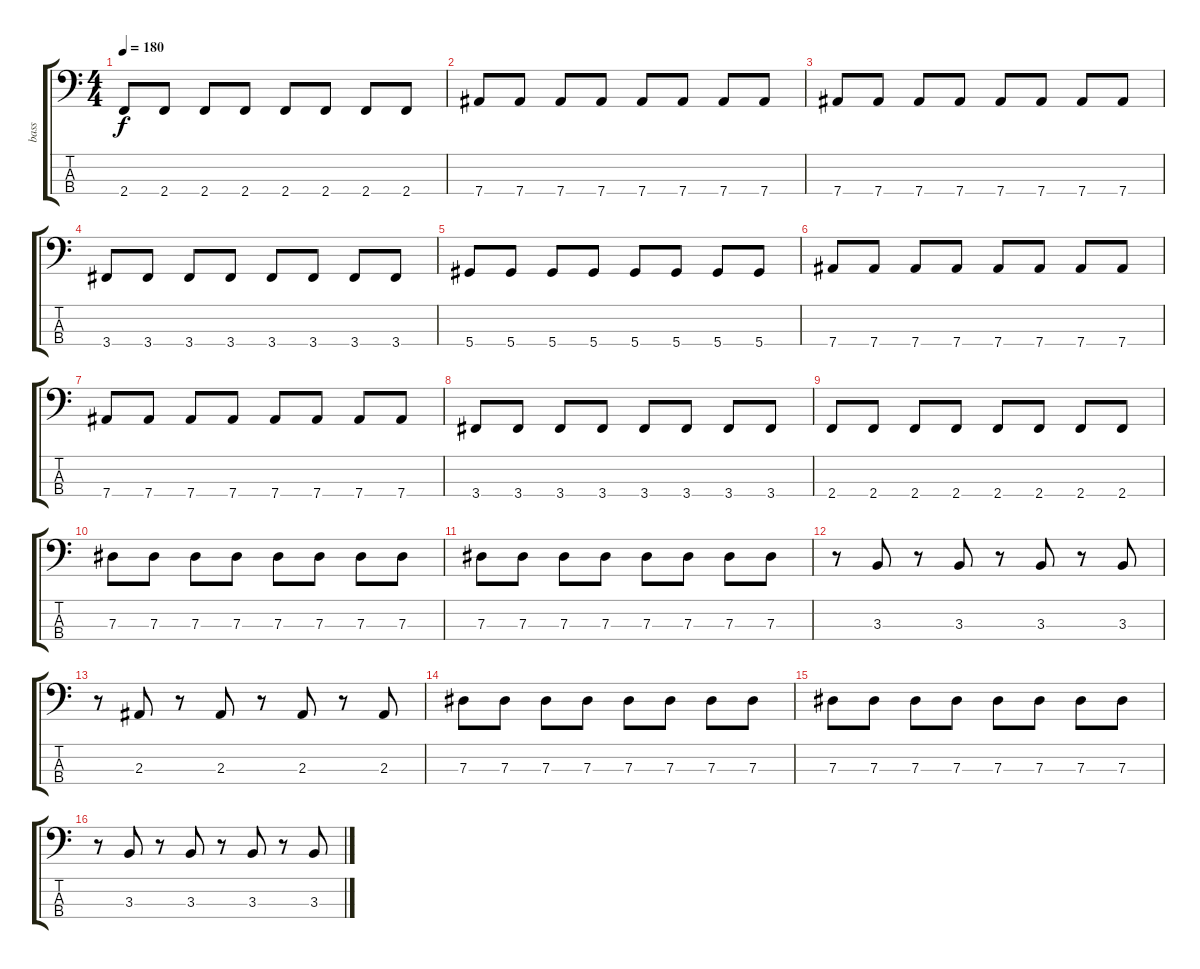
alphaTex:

\track ("bass" "bass") {instrument electricbasspick}
\staff {score tabs}
\tuning (Gb2 Db2 Ab1 Eb1) {hide}
\ts (4 4)
\tempo 180
\clef f4
\ks c
2.4.8{dy f} 2.4.8 2.4.8 2.4.8 2.4.8 2.4.8 2.4.8 2.4.8 |
7.4.8 7.4.8 7.4.8 7.4.8 7.4.8 7.4.8 7.4.8 7.4.8 |
7.4.8 7.4.8 7.4.8 7.4.8 7.4.8 7.4.8 7.4.8 7.4.8 |
3.4.8 3.4.8 3.4.8 3.4.8 3.4.8 3.4.8 3.4.8 3.4.8 |
5.4.8 5.4.8 5.4.8 5.4.8 5.4.8 5.4.8 5.4.8 5.4.8 |
7.4.8 7.4.8 7.4.8 7.4.8 7.4.8 7.4.8 7.4.8 7.4.8 |
7.4.8 7.4.8 7.4.8 7.4.8 7.4.8 7.4.8 7.4.8 7.4.8 |
3.4.8 3.4.8 3.4.8 3.4.8 3.4.8 3.4.8 3.4.8 3.4.8 |
2.4.8 2.4.8 2.4.8 2.4.8 2.4.8 2.4.8 2.4.8 2.4.8 |
7.3.8 7.3.8 7.3.8 7.3.8 7.3.8 7.3.8 7.3.8 7.3.8 |
7.3.8 7.3.8 7.3.8 7.3.8 7.3.8 7.3.8 7.3.8 7.3.8 |
r.8 3.3.8 r.8 3.3.8 r.8 3.3.8 r.8 3.3.8 |
r.8 2.3.8 r.8 2.3.8 r.8 2.3.8 r.8 2.3.8 |
7.3.8 7.3.8 7.3.8 7.3.8 7.3.8 7.3.8 7.3.8 7.3.8 |
7.3.8 7.3.8 7.3.8 7.3.8 7.3.8 7.3.8 7.3.8 7.3.8 |
r.8 3.3.8 r.8 3.3.8 r.8 3.3.8 r.8 3.3.8
